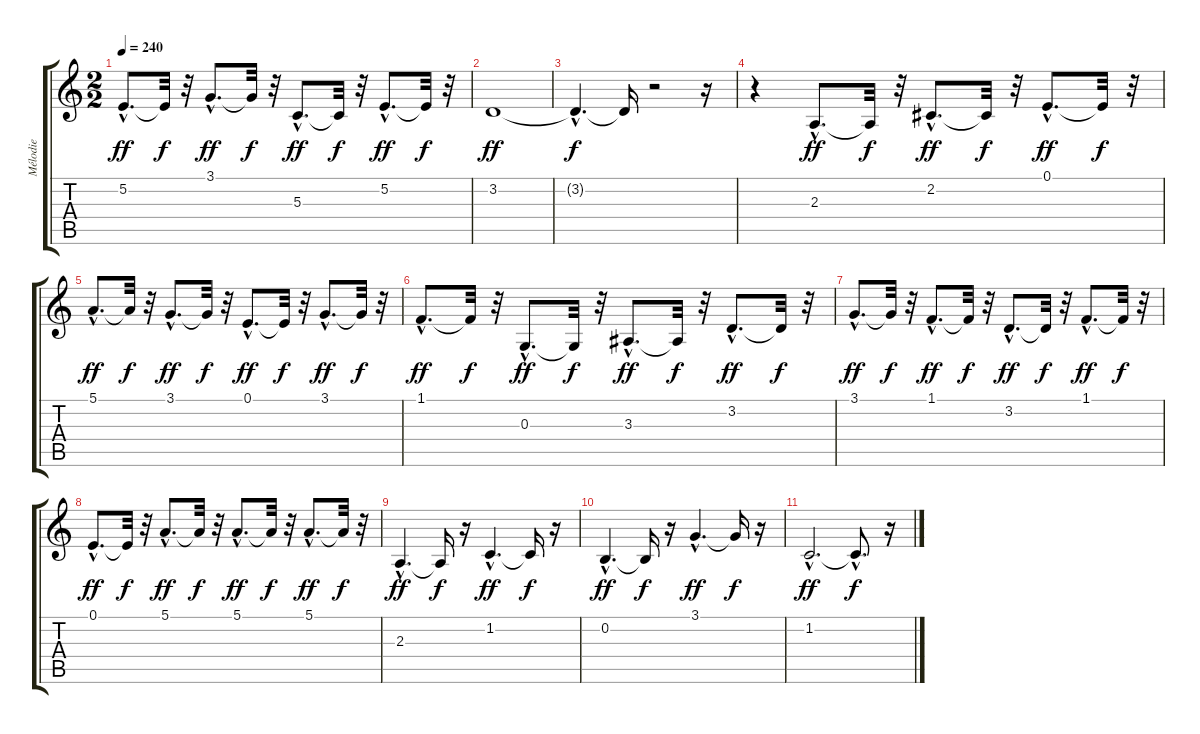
\track ("Mélodie" "Mélodie") {instrument panflute}
\staff {score tabs}
\tuning (E4 B3 G3 D3 A2 E2) {hide}
\ts (2 2)
\tempo 240
\clef g2
\ks c
5.2{hac}.8{d dy ff} 5.2{t}.32{dy f} r.32 3.1{hac}.8{d dy ff} 3.1{t}.32{dy f} r.32 5.3{hac}.8{d dy ff} 5.3{t}.32{dy f} r.32 5.2{hac}.8{d dy ff} 5.2{t}.32{dy f} r.32 |
3.2.1{dy ff} |
3.2{hac t}.4{d dy f} 3.2{t}.16 r.2 r.16 |
r.4 2.3{hac}.8{d dy ff} 2.3{t}.32{dy f} r.32 2.2{hac}.8{d dy ff} 2.2{t}.32{dy f} r.32 0.1{hac}.8{d dy ff} 0.1{t}.32{dy f} r.32 |
5.1{hac}.8{d dy ff} 5.1{t}.32{dy f} r.32 3.1{hac}.8{d dy ff} 3.1{t}.32{dy f} r.32 0.1{hac}.8{d dy ff} 0.1{t}.32{dy f} r.32 3.1{hac}.8{d dy ff} 3.1{t}.32{dy f} r.32 |
1.1{hac}.8{d dy ff} 1.1{t}.32{dy f} r.32 0.3{hac}.8{d dy ff} 0.3{t}.32{dy f} r.32 3.3{hac}.8{d dy ff} 3.3{t}.32{dy f} r.32 3.2{hac}.8{d dy ff} 3.2{t}.32{dy f} r.32 |
3.1{hac}.8{d dy ff} 3.1{t}.32{dy f} r.32 1.1{hac}.8{d dy ff} 1.1{t}.32{dy f} r.32 3.2{hac}.8{d dy ff} 3.2{t}.32{dy f} r.32 1.1{hac}.8{d dy ff} 1.1{t}.32{dy f} r.32 |
0.1{hac}.8{d dy ff} 0.1{t}.32{dy f} r.32 5.1{hac}.8{d dy ff} 5.1{t}.32{dy f} r.32 5.1{hac}.8{d dy ff} 5.1{t}.32{dy f} r.32 5.1{hac}.8{d dy ff} 5.1{t}.32{dy f} r.32 |
2.3{hac}.4{d dy ff} 2.3{t}.16{dy f} r.16 1.2{hac}.4{d dy ff} 1.2{t}.16{dy f} r.16 |
0.2{hac}.4{d dy ff} 0.2{t}.16{dy f} r.16 3.1{hac}.4{d dy ff} 3.1{t}.16{dy f} r.16 |
1.2{hac}.2{d dy ff} 1.2{hac t}.8{d dy f} r.16
